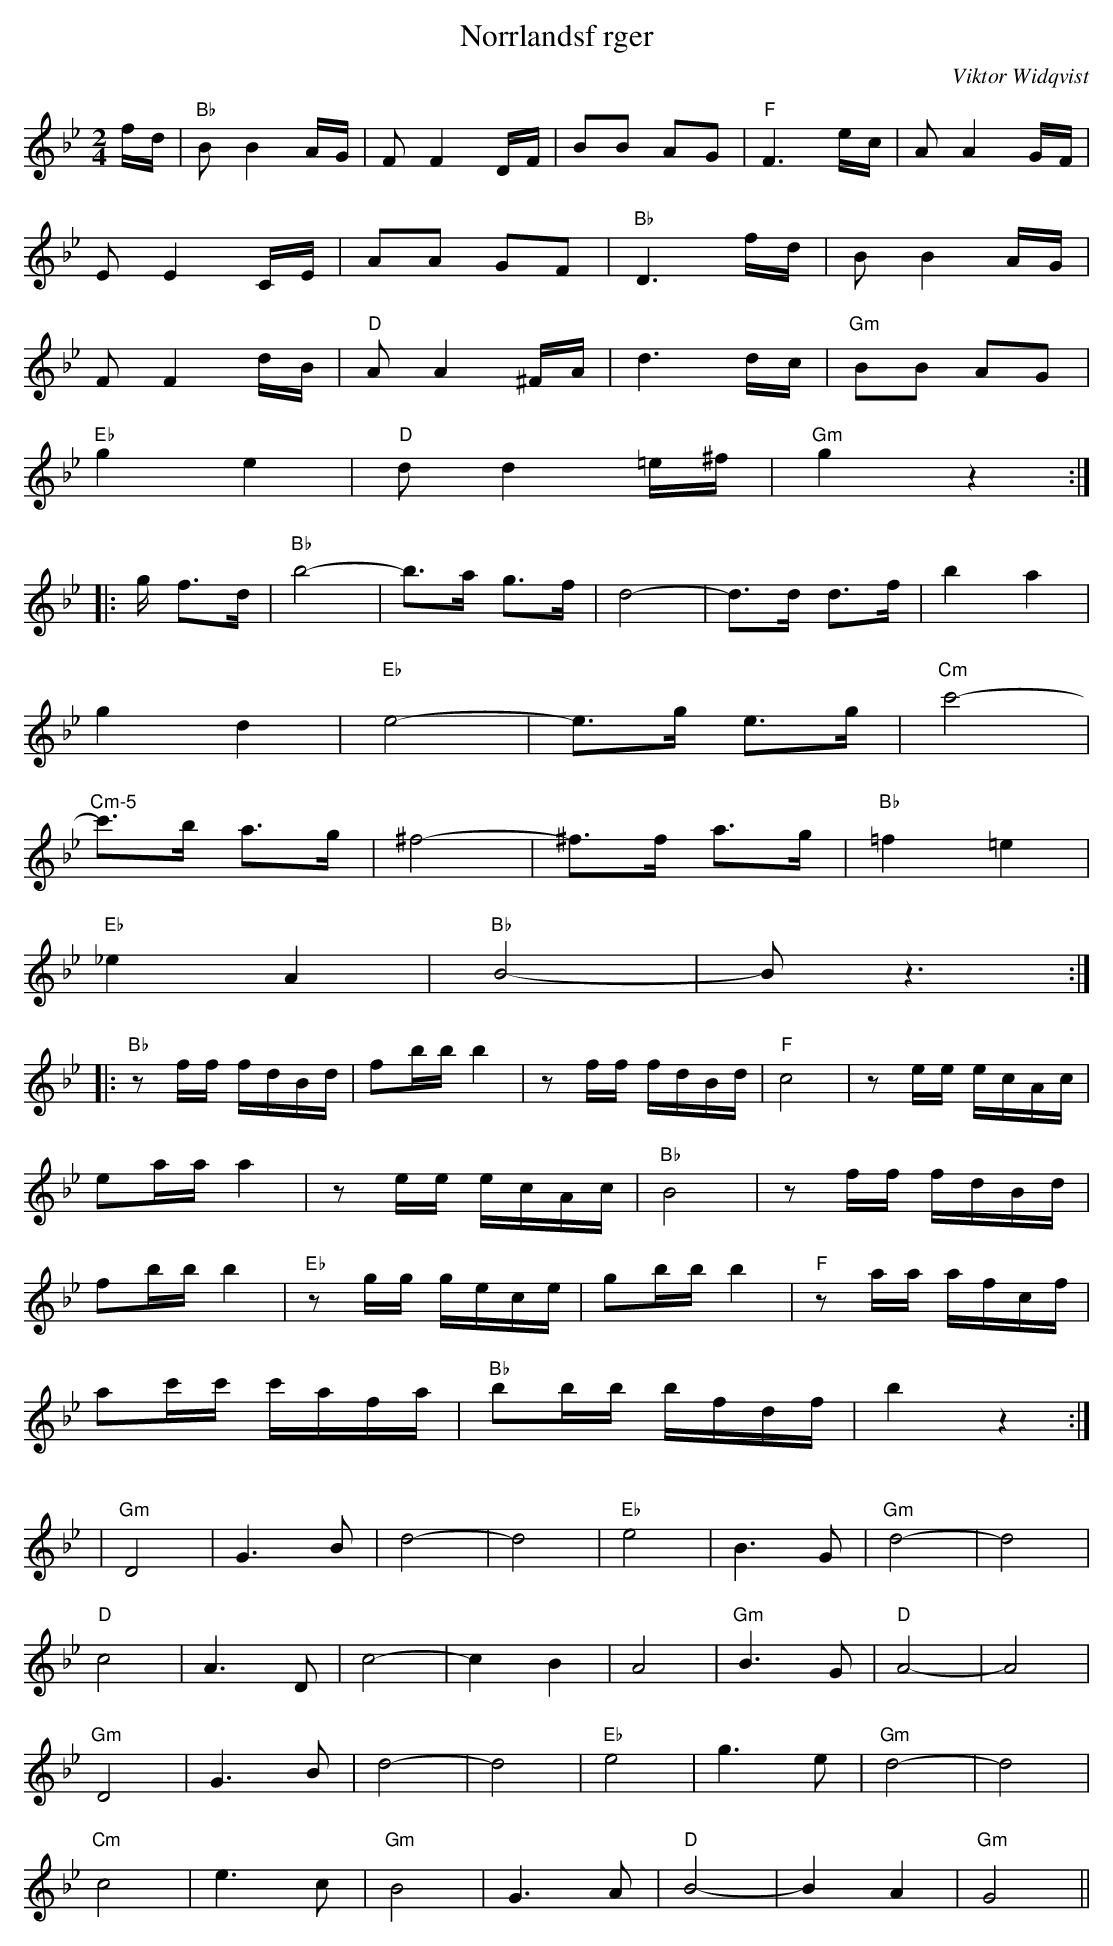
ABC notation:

X:1
T:Norrlandsf rger
M:2/4
C:Viktor Widqvist
L:1/8
K:Bb
f/d/ |"Bb" BB2A/G/ | FF2D/F/ | BB AG | "F"F3e/c/ | AA2G/F/ |
EE2C/E/ | AA GF |"Bb" D3f/d/ | BB2 A/G/ |
FF2d/B/ | "D"AA2^F/A/ | d3d/c/ | "Gm"BB AG |
"Eb"g2 e2 | "D"dd2=e/^f/ | "Gm"g2z2 :|
|:g/ f>d | "Bb"b4- |b3/a/ g>f | d4- |d3/d/ d>f | b2 a2 |
g2 d2 | "Eb"e4- |e3/g/ e>g |"Cm" c'4- |
"Cm-5"c'3/b/ a>g | ^f4- |^f3/f/ a>g | "Bb"=f2 =e2 |
"Eb"_e2 A2 | "Bb"B4- | B z3 :|
|:"Bb"zf/2f/2 f/2d/2B/2d/2 | fb/2b/2 b2 |zf/2f/2 f/2d/2B/2d/2 | "F"c4 |ze/2e/2 e/2c/2A/2c/2 |
ea/2a/2 a2 |ze/2e/2 e/2c/2A/2c/2 | "Bb"B4 |zf/2f/2 f/2d/2B/2d/2 |
fb/2b/2 b2 |"Eb"zg/2g/2 g/2e/2c/2e/2 | gb/2b/2 b2 |"F"za/2a/2 a/2f/2c/2f/2 |
ac'/2c'/2 c'/2a/2f/2a/2 | "Bb"bb/2b/2 b/2f/2d/2f/2 | b2z2 :|
K:Gm
|"Gm"D4 | G2>B2 | d4- |d4| "Eb"e4 | B2>G2 | "Gm"d4- |d4|
"D"c4 | A2>D2 | c4- | c2 B2 | A4 | "Gm"B2>G2 | "D" A4- | A4|
"Gm"D4 | G2>B2 | d4- |d4| "Eb"e4 | g2>e2 | "Gm"d4- |d4|
"Cm"c4 | e2>c2 | "Gm"B4 | G2>A2 | "D"B4- | B2 A2 | "Gm"G4 ||
